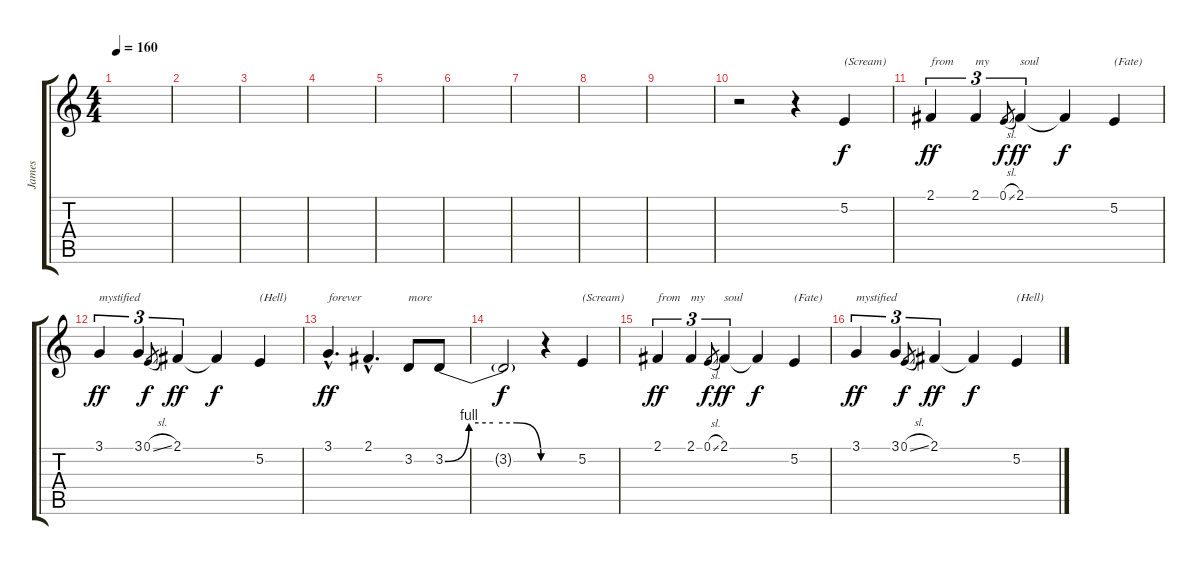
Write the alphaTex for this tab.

\track ("James" "James") {instrument lead6voice}
\staff {score tabs}
\tuning (E4 B3 G3 D3 A2 E2) {hide}
\ts (4 4)
\tempo 160
\clef g2
\ks c
|
|
|
|
|
|
|
|
|
r.2 r.4 5.2.4{txt "(Scream)" dy f} |
2.1.4{tu (3 2) txt "from" dy ff} 2.1.4{tu (3 2) txt "my"} 0.1{sl}.8{gr dy f} 2.1.4{tu (3 2) txt "soul" dy ff} 2.1{t}.4{dy f} 5.2.4{txt "(Fate)"} |
3.1.4{tu (3 2) txt "mystified" dy ff} 3.1.4{tu (3 2)} 0.1{sl}.8{gr dy f} 2.1.4{tu (3 2) dy ff} 2.1{t}.4{dy f} 5.2.4{txt "(Hell)"} |
3.1{hac}.4{d txt "forever" dy ff} 2.1{hac}.4{d} 3.2.8{txt "more"} 3.2{be (custom 0 0 15 4 30 4 45 4 60 0)}.8 |
3.2{t}.2{dy f} r.4 5.2.4{txt "(Scream)"} |
2.1.4{tu (3 2) txt "from" dy ff} 2.1.4{tu (3 2) txt "my"} 0.1{sl}.8{gr dy f} 2.1.4{tu (3 2) txt "soul" dy ff} 2.1{t}.4{dy f} 5.2.4{txt "(Fate)"} |
3.1.4{tu (3 2) txt "mystified" dy ff} 3.1.4{tu (3 2)} 0.1{sl}.8{gr dy f} 2.1.4{tu (3 2) dy ff} 2.1{t}.4{dy f} 5.2.4{txt "(Hell)"}
